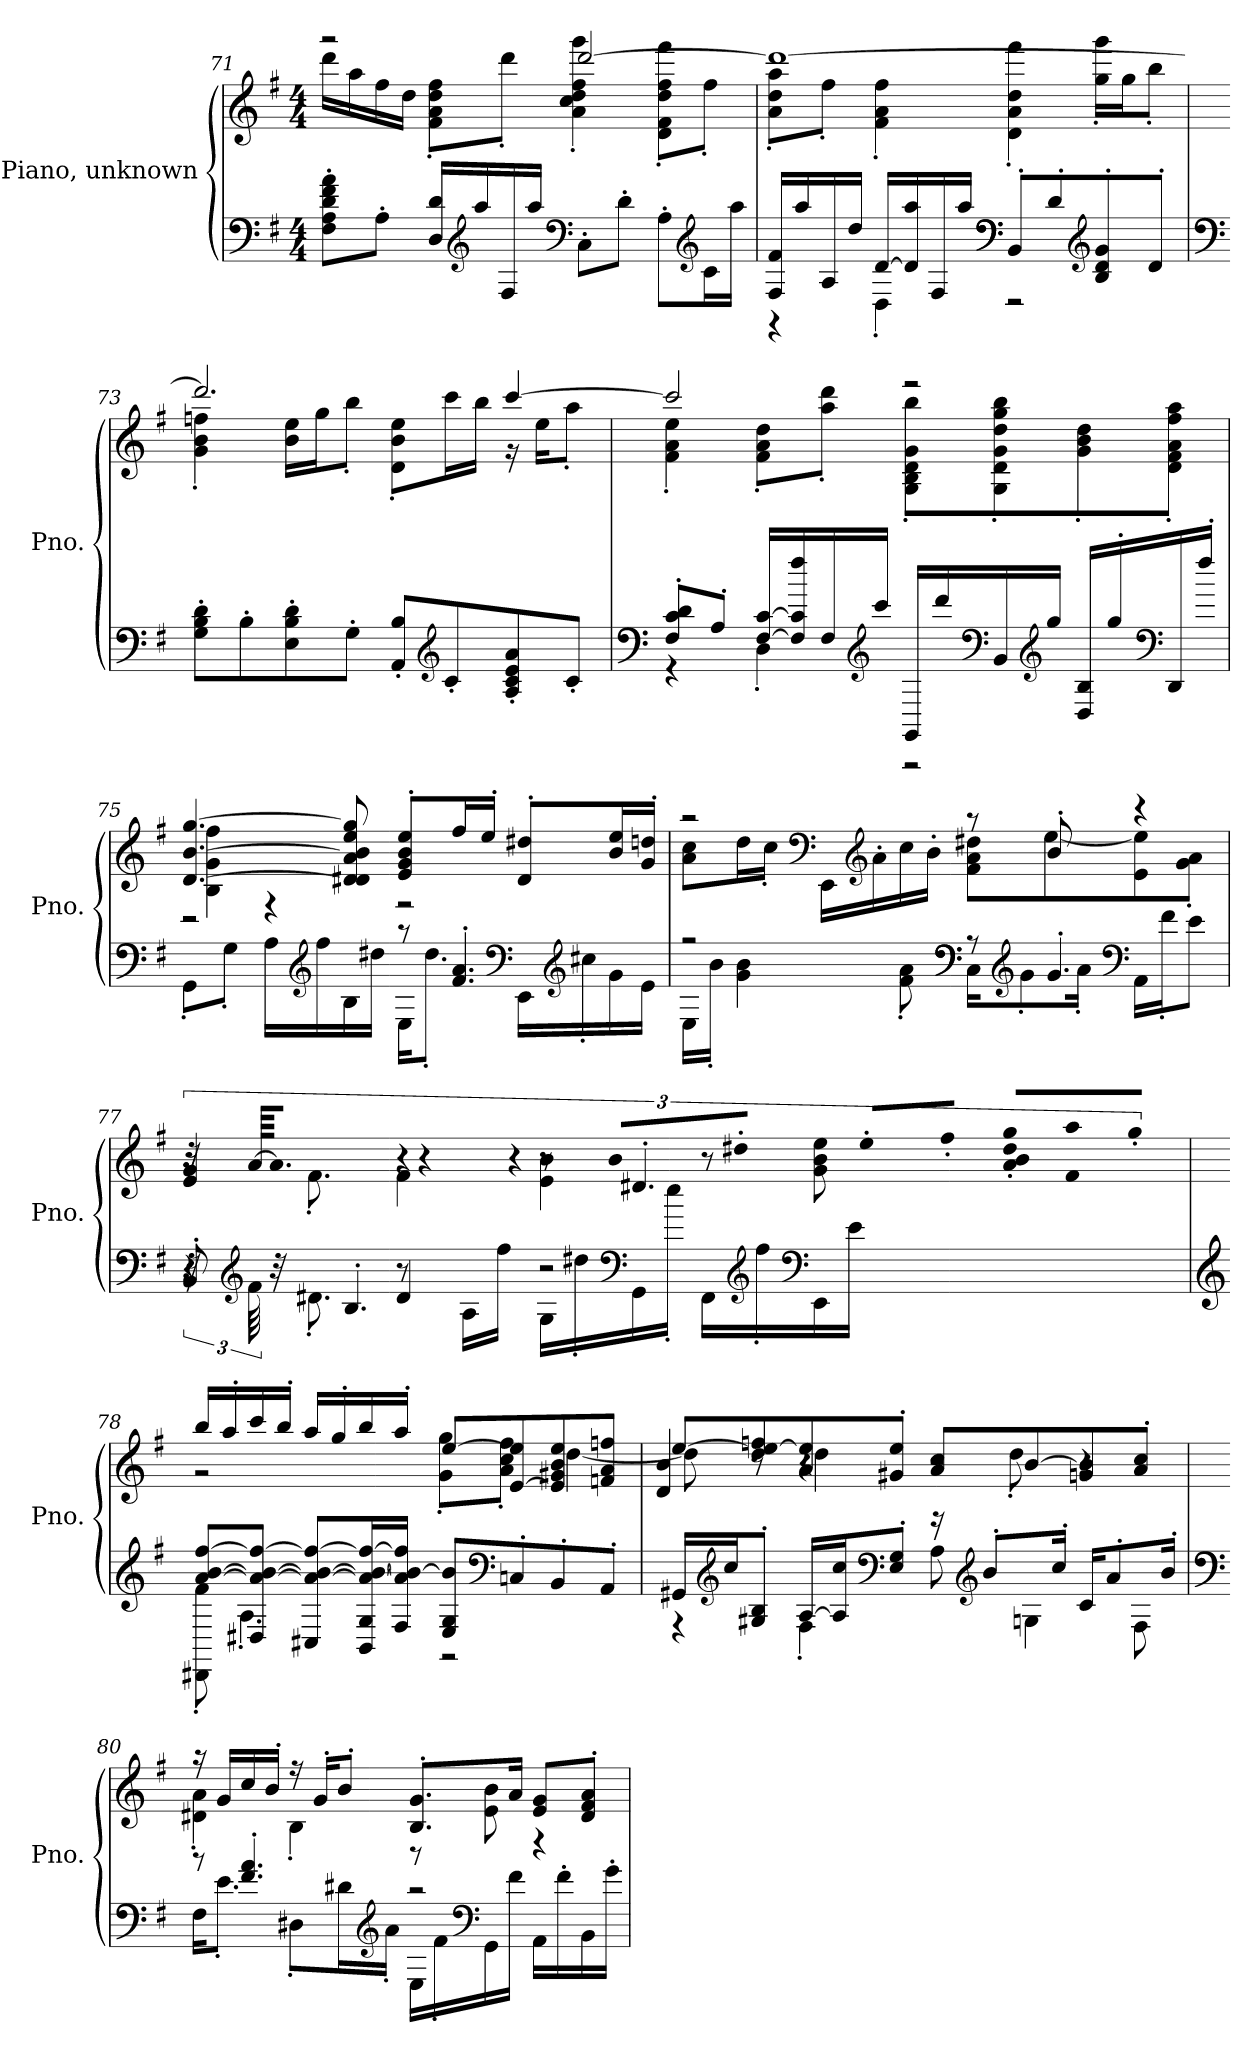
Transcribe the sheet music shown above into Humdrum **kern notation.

**kern	**kern
*part1	*part1
*staff2	*staff1
*I"Piano, unknown	*
*I'Pno.	*
!!LO:LB:g=z
*clefF4	*clefG2
*k[f#]	*k[f#]
*M4/4	*M4/4
=71	=71
*	*^
8F#\' 8A\' 8d\' 8f#\' 8a\'L	2r	16ddd\LL
.	.	16aa\
8A'\J	.	16ff#\
.	.	16dd\JJ
16D/ 16d/LL	.	8f#\' 8a\' 8dd\' 8ff#\'L
*clefG2	*	*
16aa/	.	.
16F#/	.	8ddd'\J
16aa/JJ	.	.
*clefF4	*	*
8C'\L	[2ddd/	4a\' 4cc\' 4dd\' 4ff#\' 4ggg\'
8d'\J	.	.
8A'\L	.	8d\' 8f#\' 8dd\' 8ff#\' 8fff#\'L
*clefG2	*	*
16c\L	.	8ff#'\J
16aa\JJ	.	.
=72	=72	=72
*^	*	*
16F#/ 16f#/LL	4r	1ddd_	8a\' 8dd\' 8aa\'L
16aa/	.	.	.
16A/	.	.	8ff#'\J
16dd/JJ	.	.	.
[16d/LL	4D'\	.	4f#\' 4a\' 4ff#\'
16d/] 16aa/	.	.	.
16F#/	.	.	.
16aa/JJ	.	.	.
*clefF4	*	*	*
8BB'/L	2r	.	4d\' 4a\' 4dd\' 4fff#\'
8d'/	.	.	.
*clefG2	*	*	*
8B/' 8d/' 8g/'	.	.	16gg\' 16ggg\'LL
.	.	.	16gg\J
8d'/J	.	.	8bb'\J
*v	*v	*	*
!!LO:LB:g=z	!!
=73	=73	=73
*clefF4	*	*
8G\' 8B\' 8d\'L	2.ddd/]	4g\' 4b\' 4ffn\'
8B'\	.	.
8E\' 8B\' 8d\'	.	16b\ 16ee\LL
.	.	16gg\J
8G'\J	.	8bb'\J
8AA/' 8B/'L	.	8d\' 8b\' 8ee\'L
*clefG2	*	*
8c'/	.	16ccc\L
.	.	16bb\JJ
8A/' 8c/' 8e/' 8a/'	[4ccc/	16r
.	.	16ee\KL
8c'/J	.	8aa'\J
=74	=74	=74
*clefF4	*	*
*^	*	*
8F#/' 8c/' 8d/'L	4r	2ccc/]	4f#\' 4a\' 4ee\'
8A'/J	.	.	.
[16F#/ [16c/LL	4D'\	.	8f#\' 8a\' 8dd\'L
16F#/] 16c/] 16ff#/	.	.	.
16F#/	.	.	8aa\' 8ddd\'J
*clefG2	*	*	*
16ccc/JJ	.	.	.
16GG/LL	2r	2r	8G\' 8B\' 8d\' 8g\' 8bb\'L
16ddd/	.	.	.
*clefF4	*	*	*
16BB/	.	.	8G\' 8d\' 8g\' 8dd\' 8gg\' 8bb\'
*clefG2	*	*	*
16gg/JJ	.	.	.
16D/ 16B/LL	.	.	8g\' 8b\' 8dd\'
16gg'/	.	.	.
*clefF4	*	*	*
16DD/	.	.	8d\' 8f#\' 8a\' 8ff#\' 8aa\'J
16ff#'/JJ	.	.	.
!!LO:LB:g=z	!!
=75	=75	=75	=75
2r	8GG'\L	[4.d/ [4.b/ [4.gg/	4B\ 4g\ 4ff#\
.	8G'\J	.	.
.	16A\LL	.	4r
*clefG2	*	*	*
.	16ff#\	.	.
.	16B\	8d/] 8d#X/ 8a/ 8b/] 8ee/ 8gg/]	.
.	16dd#X\JJ	.	.
8r	16E\KL	8e/' 8g/' 8b/' 8ee/'L	2r
.	8.dd#'\J	.	.
4.f#/' 4.a/'	.	16ff#/L	.
.	.	16ee'/JJ	.
*clefF4	*	*	*
.	16EE\LL	8d#/' 8dd#X/'L	.
*clefG2	*	*	*
.	16cc#X'\	.	.
.	16g\	16b/ 16ee/L	.
.	16e\JJ	16g/' 16ddn/'JJ	.
=76	=76	=76	=76
2r	16E\LL	2r	8a\ 8cc\L
.	16b'\JJ	.	.
.	4g\ 4b\	.	16dd\L
.	.	.	16cc'\JJ
*	*	*clefF4	*
.	.	.	16EE\LL
*	*	*clefG2	*
.	.	.	16a'\
.	8f#\' 8a\'	.	16cc\
.	.	.	16b'\JJ
*clefF4	*	*	*
8r	16C\KL	8r	8f#\ 8a\ 8dd#X\L
*clefG2	*	*	*
.	8g'\	.	.
4.g'/	.	8b'/	[8ee\
.	16a'\Jk	.	.
*clefF4	*	*	*
.	16AA\LL	4r	8e\ 8ee\]
.	16f#'\J	.	.
.	8e\J	.	8g\' 8a\'J
!!LO:PB:g=z
=77	=77	=77	=77
*	*^	*	*^
4r	48r	8BB'/	48r	16r	4e/ 4g/
*clefG2	*	*	*	*	*
.	96f#\	.	[96a/KKLL	.	.
.	32r	.	16.a/JJ]	.	.
.	8.d#X'\	.	.	8.f#'\	.
.	.	4.B'/	8r	.	.
4d#/	8r	.	16r	4f#\	4r
.	.	.	16b/KL	.	.
.	16A\LL	.	8dd#X'/J	.	.
.	16ff#\JJ	.	.	.	.
2r	16G\LL	2r	8ee'/L	4e\ 4b\	8r
.	16dd#X'\	.	.	.	.
*clefF4	*	*	*	*	*
.	16GG\	.	8ff#'/J	.	4.d#X'/
.	16ee'\JJ	.	.	.	.
.	16FF#\LL	.	8a/' 8b/' 8dd#/' 8gg/'L	8r	.
*clefG2	*	*	*	*	*
.	16ff#'\	.	.	.	.
*clefF4	*	*	*	*	*
.	16EE\	.	16f#/ 16aa/L	8g\ 8b\ 8ee\	.
.	16e\JJ	.	16gg'/JJ	.	.
*v	*v	*v	*	*	*
*	*v	*v	*v
!!LO:LB:g=z
=78	=78
*clefG2	*
*^	*^
[8a/ [8b/ [8ff#/L	8DD#X\' 8f#\'	16bb/LL	2r
.	.	16aa'/	.
8D#X/ 8a/_ 8b/_ 8ff#/_J	4.A'\	16ccc/	.
.	.	16bb'/JJ	.
8C#X/ 8a/_ 8b/_ 8ff#/_L	.	16aa/LL	.
.	.	16gg'/	.
16BB/ 16G/ 16a/_ 16b/_ 16ff#/_L	.	16bb/	.
16F#/ 16a/] 16b/_ 16ff#/]JJ	.	16aa'/JJ	.
8E/ 8G/ 8b/]L	2r	[8ee/L	8g\' 8gg\'L
*clefF4	*	*	*
8Cn'/	.	[8e/ 8ee/]	8a\' 8cc\' 8ff#\'J
8BB'/	.	8e/] 8g#X/ 8b/ 8ee/	[4dd\
8AA'/J	.	8fn/ 8a/ 8ffn/J	.
!!LO:LB:g=z
=79	=79	=79	=79
*	*	*	*^
16GG#X/LL	4r	[8ee/L	8dd\]	4d/ 4b/
*clefG2	*	*	*	*
16cc/J	.	.	.	.
8G#X/' 8B/'J	.	8dd/ 8ee/_ 8ffn/	8r	.
[16A/LL	4F#'\	8a/ 8ee/]	4dd\	4r
16A/] 16cc/J	.	.	.	.
*clefF4	*	*	*	*
8E/' 8G#/'J	.	8g#X/' 8ee/'J	.	.
16r	8A\	8a/ 8cc/L	8r	2r
*clefG2	*	*	*	*
8b'/L	.	.	.	.
.	4Gn\	[8b/	8dd'\	.
16cc'/Jk	.	.	.	.
16c/KL	.	8gn/ 8b/]	4r	.
8a'/	.	.	.	.
.	8F#\	8a/' 8cc/'J	.	.
16b'/Jk	.	.	.	.
*	*	*v	*v	*v
=80	=80	=80
*clefF4	*	*
*	*	*^
8r	16F#\KL	16r	4d#X\' 4a\'
.	8.e'\J	16g/LL	.
4.f#/' 4.a/'	.	16cc/	.
.	.	16b'/JJ	.
.	8D#X'\L	16r	4B'\
.	.	16g'/KL	.
.	16d#X\L	8b'/J	.
*clefG2	*	*	*
.	16a'\JJ	.	.
2r	16E\LL	8.B/' 8.g/'L	8r
.	16f#'\	.	.
*clefF4	*	*	*
.	16GG\	.	8e\ 8b\
.	16f#\JJ	16a/Jk	.
.	16AA\LL	8e/ 8g/L	4r
.	16f#'\	.	.
.	16BB\	8d#/' 8f#/' 8a/'J	.
.	16g'\JJ	.	.
*v	*v	*	*
*	*v	*v
=	=
*-	*-
